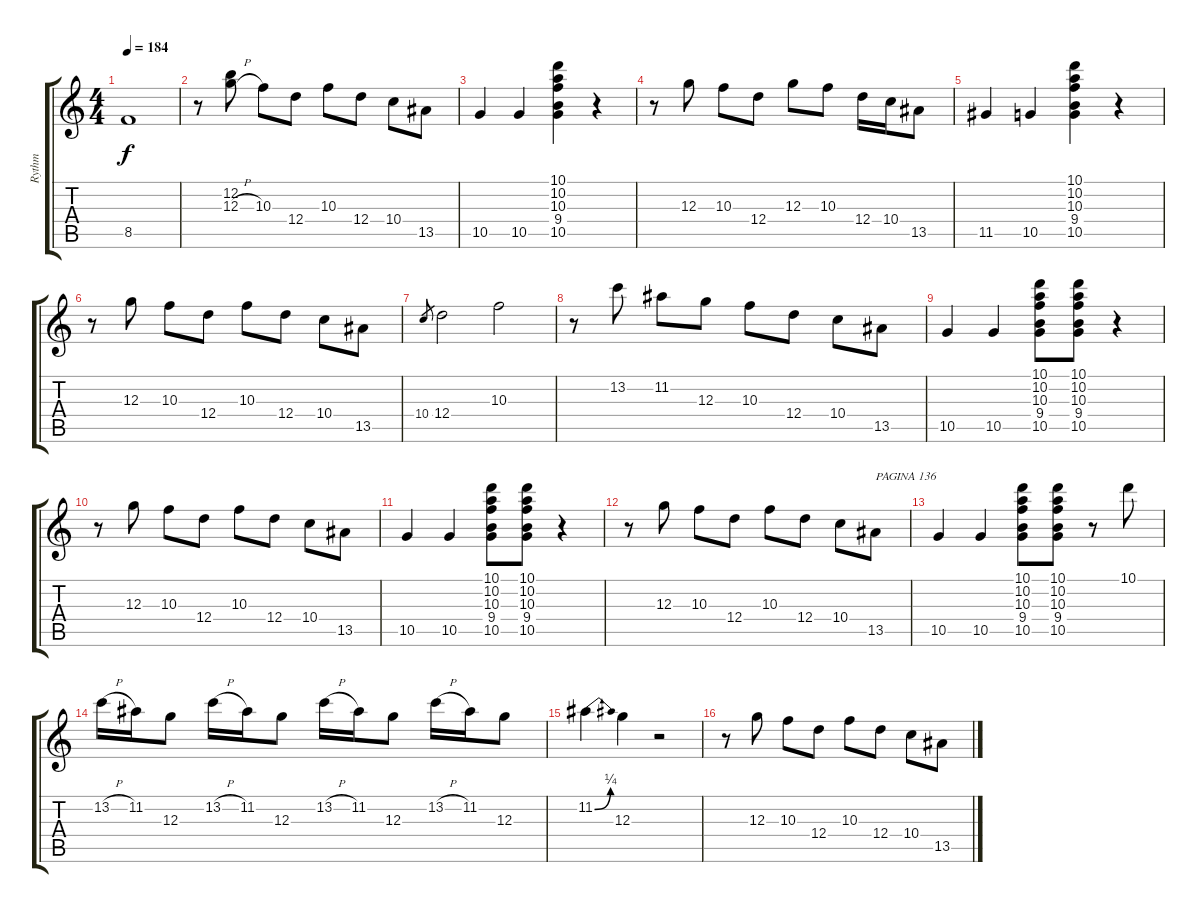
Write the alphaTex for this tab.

\track ("Rythm" "Rythm") {instrument electricguitarclean}
\staff {score tabs}
\tuning (E4 B3 G3 D3 A2 E2) {hide}
\ts (4 4)
\tempo 184
\clef g2
\ks c
8.5{t}.1{dy f} |
r.8 (12.2 12.3{h}).8 10.3.8 12.4.8 10.3.8 12.4.8 10.4.8 13.5.8 |
10.5.4 10.5.4 (10.1 10.2 10.3 9.4 10.5).4 r.4 |
r.8 12.3.8 10.3.8 12.4.8 12.3.8 10.3.8 12.4.16 10.4.16 13.5.8 |
11.5.4 10.5.4 (10.1 10.2 10.3 9.4 10.5).4 r.4 |
r.8 12.3.8 10.3.8 12.4.8 10.3.8 12.4.8 10.4.8 13.5.8 |
10.4.8{gr} 12.4.2 10.3.2 |
r.8 13.2.8 11.2.8 12.3.8 10.3.8 12.4.8 10.4.8 13.5.8 |
10.5.4 10.5.4 (10.1 10.2 10.3 9.4 10.5).8 (10.1 10.2 10.3 9.4 10.5).8 r.4 |
r.8 12.3.8 10.3.8 12.4.8 10.3.8 12.4.8 10.4.8 13.5.8 |
10.5.4 10.5.4 (10.1 10.2 10.3 9.4 10.5).8 (10.1 10.2 10.3 9.4 10.5).8 r.4 |
r.8 12.3.8 10.3.8 12.4.8 10.3.8 12.4.8 10.4.8 13.5.8{txt "PAGINA 136"} |
10.5.4 10.5.4 (10.1 10.2 10.3 9.4 10.5).8 (10.1 10.2 10.3 9.4 10.5).8 r.8 10.1.8 |
13.2{h}.16 11.2.16 12.3.8 13.2{h}.16 11.2.16 12.3.8 13.2{h}.16 11.2.16 12.3.8 13.2{h}.16 11.2.16 12.3.8 |
11.2{be (bend 0 0 60 1)}.4 12.3.4 r.2 |
r.8 12.3.8 10.3.8 12.4.8 10.3.8 12.4.8 10.4.8 13.5.8
